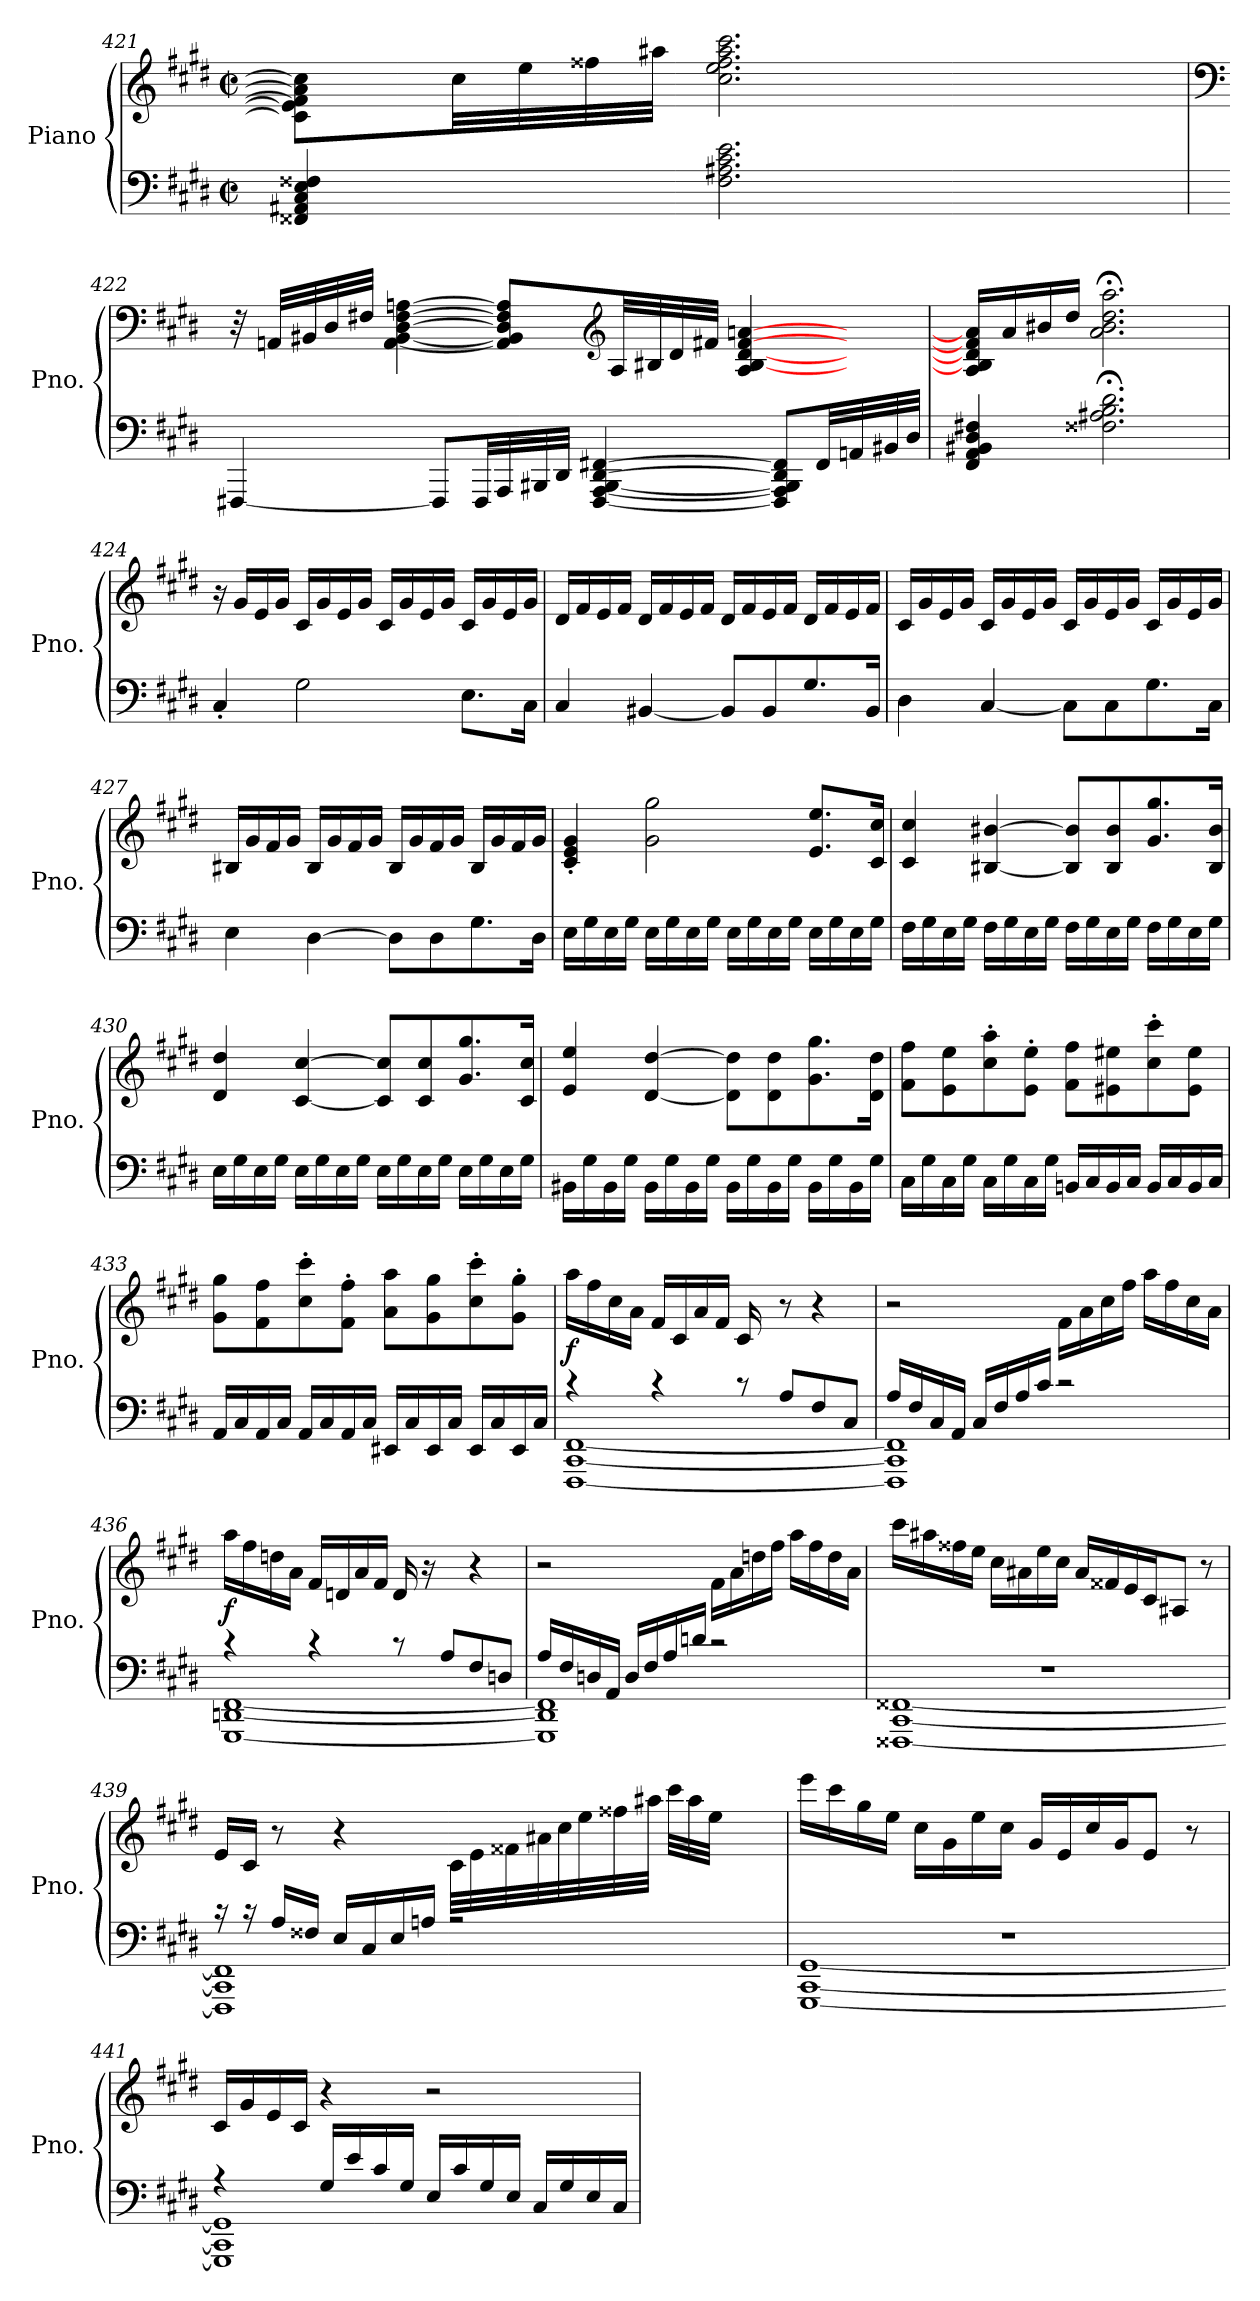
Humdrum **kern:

**kern	**kern	**dynam
*part1	*part1	*part1
*staff2	*staff1	*staff1/2
*I"Piano	*	*
*I'Pno.	*	*
*clefF4	*clefG2	*
*k[f#c#g#d#]	*k[f#c#g#d#]	*
*M2/2	*M2/2	*
*met(c|)	*met(c|)	*
=421	=421	=421
4FF##X/ 4AA#X/ 4C#/ 4E/ 4F##X/	8c#\] 8e\] 8f##\] 8a#\] 8cc#\]L	.
.	32cc#\LL	.
.	32ee\	.
.	32ff##X\	.
.	32aa#X\JJJ	.
2.F##\ 2.A#X\ 2.c#\ 2.e\	2.cc#\ 2.ee\ 2.ff##\ 2.aa#\ 2.ccc#\	.
!!LO:LB:g=z
=422	=422	=422
*	*clefF4	*
[4FFF#X/	32r	.
.	32AAn/LLL	.
.	32BB#X/	.
.	32D#/	.
.	32F#X/JJJ	.
.	[4AA\ [4BB#\ [4D#\ [4F#\ [4An\	.
8FFF#/L]	.	.
32FFF#/LL	.	.
32AAA/	8AA/] 8BB#/] 8D#/] 8F#/] 8A/]L	.
32BBB#X/	.	.
32DD#/JJJ	.	.
[4FFF#/ [4AAA/ [4BBB#/ [4DD#/ [4FF#X/	.	.
*	*clefG2	*
.	32A/LL	.
.	32B#X/	.
.	32d#/	.
.	32f#X/JJJ	.
.	4A/ [4B#/ [4d#/ [4f#/ [4an/	.
8FFF#/] 8AAA/] 8BBB#/] 8DD#/] 8FF#/]L	.	.
32FF#/LL	.	.
32AAn/	16ryy	.
32BB#X/	.	.
32D#/JJJ	32ryy	.
=423	=423	=423
4FF#/ 4AA/ 4BB#X/ 4D#/ 4F#X/	16A/ 16B#/] 16d#/] 16f#/] 16a/]LL	.
.	16a/	.
.	16b#X/	.
.	16dd#/JJ	.
2.F##X\;< 2.A#X\;< 2.B\;< 2.d#\;<	2.a\;< 2.b#\;< 2.dd#\;< 2.aa\;<	.
!!LO:LB:g=z
=424	=424	=424
4C#'/	16r	.
.	16g#/LL	.
.	16e/	.
.	16g#/JJ	.
2G#\	16c#/LL	.
.	16g#/	.
.	16e/	.
.	16g#/JJ	.
.	16c#/LL	.
.	16g#/	.
.	16e/	.
.	16g#/JJ	.
8.E\L	16c#/LL	.
.	16g#/	.
.	16e/	.
16C#\Jk	16g#/JJ	.
=425	=425	=425
4C#/	16d#/LL	.
.	16f#/	.
.	16e/	.
.	16f#/JJ	.
[4BB#X/	16d#/LL	.
.	16f#/	.
.	16e/	.
.	16f#/JJ	.
8BB#/L]	16d#/LL	.
.	16f#/	.
8BB#/	16e/	.
.	16f#/JJ	.
8.G#/	16d#/LL	.
.	16f#/	.
.	16e/	.
16BB#/Jk	16f#/JJ	.
!!LO:LB:g=z
=426	=426	=426
4D#\	16c#/LL	.
.	16g#/	.
.	16e/	.
.	16g#/JJ	.
[4C#/	16c#/LL	.
.	16g#/	.
.	16e/	.
.	16g#/JJ	.
8C#\L]	16c#/LL	.
.	16g#/	.
8C#\	16e/	.
.	16g#/JJ	.
8.G#\	16c#/LL	.
.	16g#/	.
.	16e/	.
16C#\Jk	16g#/JJ	.
=427	=427	=427
4E\	16B#X/LL	.
.	16g#/	.
.	16f#/	.
.	16g#/JJ	.
[4D#\	16B#/LL	.
.	16g#/	.
.	16f#/	.
.	16g#/JJ	.
8D#\L]	16B#/LL	.
.	16g#/	.
8D#\	16f#/	.
.	16g#/JJ	.
8.G#\	16B#/LL	.
.	16g#/	.
.	16f#/	.
16D#\Jk	16g#/JJ	.
!!LO:LB:g=z
=428	=428	=428
16E\LL	4c#/' 4e/' 4g#/'	.
16G#\	.	.
16E\	.	.
16G#\JJ	.	.
16E\LL	2g#\ 2gg#\	.
16G#\	.	.
16E\	.	.
16G#\JJ	.	.
16E\LL	.	.
16G#\	.	.
16E\	.	.
16G#\JJ	.	.
16E\LL	8.e/ 8.ee/L	.
16G#\	.	.
16E\	.	.
16G#\JJ	16c#/ 16cc#/Jk	.
=429	=429	=429
16F#\LL	4c#/ 4cc#/	.
16G#\	.	.
16E\	.	.
16G#\JJ	.	.
16F#\LL	[4B#X/ [4b#X/	.
16G#\	.	.
16E\	.	.
16G#\JJ	.	.
16F#\LL	8B#/] 8b#/]L	.
16G#\	.	.
16E\	8B#/ 8b#/	.
16G#\JJ	.	.
16F#\LL	8.g#/ 8.gg#/	.
16G#\	.	.
16E\	.	.
16G#\JJ	16B#/ 16b#/Jk	.
!!LO:PB:g=z
=430	=430	=430
16E\LL	4d#/ 4dd#/	.
16G#\	.	.
16E\	.	.
16G#\JJ	.	.
16E\LL	[4c#/ [4cc#/	.
16G#\	.	.
16E\	.	.
16G#\JJ	.	.
16E\LL	8c#/] 8cc#/]L	.
16G#\	.	.
16E\	8c#/ 8cc#/	.
16G#\JJ	.	.
16E\LL	8.g#/ 8.gg#/	.
16G#\	.	.
16E\	.	.
16G#\JJ	16c#/ 16cc#/Jk	.
=431	=431	=431
16BB#X\LL	4e/ 4ee/	.
16G#\	.	.
16BB#\	.	.
16G#\JJ	.	.
16BB#\LL	[4d#/ [4dd#/	.
16G#\	.	.
16BB#\	.	.
16G#\JJ	.	.
16BB#\LL	8d#\] 8dd#\]L	.
16G#\	.	.
16BB#\	8d#\ 8dd#\	.
16G#\JJ	.	.
16BB#\LL	8.g#\ 8.gg#\	.
16G#\	.	.
16BB#\	.	.
16G#\JJ	16d#\ 16dd#\Jk	.
!!LO:LB:g=z
=432	=432	=432
16C#\LL	8f#\ 8ff#\L	.
16G#\	.	.
16C#\	8e\ 8ee\	.
16G#\JJ	.	.
16C#\LL	8cc#\' 8aa\'	.
16G#\	.	.
16C#\	8e\' 8ee\'J	.
16G#\JJ	.	.
16BBn/LL	8f#\ 8ff#\L	.
16C#/	.	.
16BB/	8e#X\ 8ee#X\	.
16C#/JJ	.	.
16BB/LL	8cc#\' 8ccc#\'	.
16C#/	.	.
16BB/	8e#\ 8ee#\J	.
16C#/JJ	.	.
=433	=433	=433
16AA/LL	8g#\ 8gg#\L	.
16C#/	.	.
16AA/	8f#\ 8ff#\	.
16C#/JJ	.	.
16AA/LL	8cc#\' 8ccc#\'	.
16C#/	.	.
16AA/	8f#\' 8ff#\'J	.
16C#/JJ	.	.
16EE#X/LL	8a\ 8aa\L	.
16C#/	.	.
16EE#/	8g#\ 8gg#\	.
16C#/JJ	.	.
16EE#/LL	8cc#\' 8ccc#\'	.
16C#/	.	.
16EE#/	8g#\' 8gg#\'J	.
16C#/JJ	.	.
!!LO:LB:g=z
=434	=434	=434
*^	*	*
!	!	!	!LO:DY:b
4r	[1FFF# [1CC# [1FF#	16aa\LL	f
.	.	16ff#\	.
.	.	16cc#\	.
.	.	16a\JJ	.
4r	.	16f#/LL	.
.	.	16c#/	.
.	.	16a/	.
.	.	16f#/JJ	.
8r	.	16c#/	.
.	.	16ryy	.
*	*	*MM404	*
8A/L	.	8r	.
8F#/	.	4r	.
8C#/J	.	.	.
=435	=435	=435	=435
*	*	*MM154	*
16A/LL	1FFF#] 1CC#] 1FF#]	2r	.
16F#/	.	.	.
16C#/	.	.	.
16AA/JJ	.	.	.
16C#/LL	.	.	.
16F#/	.	.	.
16A/	.	.	.
16c#/JJ	.	.	.
2r	.	16f#\LL	.
.	.	16a\	.
.	.	16cc#\	.
.	.	16ff#\JJ	.
.	.	16aa\LL	.
.	.	16ff#\	.
.	.	16cc#\	.
.	.	16a\JJ	.
!!LO:LB:g=z
=436	=436	=436	=436
!	!	!	!LO:DY:b
4r	[1GGG# [1DDn [1FF#	16aa\LL	f
.	.	16ff#\	.
.	.	16ddn\	.
.	.	16a\JJ	.
4r	.	16f#/LL	.
.	.	16dn/	.
.	.	16a/	.
.	.	16f#/JJ	.
8r	.	16d/	.
.	.	16r	.
*	*	*MM404	*
8A/L	.	8ryy	.
8F#/	.	4r	.
8Dn/J	.	.	.
=437	=437	=437	=437
*	*	*MM154	*
16A/LL	1GGG#] 1DD] 1FF#]	2r	.
16F#/	.	.	.
16Dn/	.	.	.
16AA/JJ	.	.	.
16D/LL	.	.	.
16F#/	.	.	.
16A/	.	.	.
16dn/JJ	.	.	.
2r	.	16f#\LL	.
.	.	16a\	.
.	.	16ddn\	.
.	.	16ff#\JJ	.
.	.	16aa\LL	.
.	.	16ff#\	.
.	.	16dd\	.
.	.	16a\JJ	.
!!LO:LB:g=z
=438	=438	=438	=438
1r	[1FFF##X [1CC# [1FF##X	16ccc#\LL	.
.	.	16aa#X\	.
.	.	16ff##X\	.
.	.	16ee\JJ	.
.	.	16cc#\LL	.
.	.	16a#X\	.
.	.	16ee\	.
.	.	16cc#\JJ	.
.	.	16a#/LL	.
.	.	16f##X/	.
.	.	16e/	.
.	.	16c#/J	.
*	*	*MM1000	*
.	.	8A#X/J	.
.	.	8r	.
!!LO:LB:g=z
=439	=439	=439	=439
*	*	*MM154	*
16r	1FFF##] 1CC#] 1FF##]	16e/LL	.
16r	.	16c#/JJ	.
16A/LL	.	8r	.
16F##X/JJ	.	.	.
16E/LL	.	4r	.
16C#/	.	.	.
16E/	.	.	.
16An/JJ	.	.	.
*	*	*MM80	*
2r	.	32c#\LLL	.
.	.	32e\	.
.	.	32f##X\	.
.	.	32a#X\	.
.	.	32cc#\	.
.	.	32ee\	.
.	.	32ff##X\	.
.	.	32aa#X\JJJ	.
.	.	32ccc#\LLL	.
.	.	32aa#\	.
.	.	32ee\JJJ	.
*	*	*MM1000	*
.	.	32ryy	.
.	.	8ryy	.
=440	=440	=440	=440
*	*	*MM154	*
1r	[1GGG# [1CC# [1GG#	16eee\LL	.
.	.	16ccc#\	.
.	.	16gg#\	.
.	.	16ee\JJ	.
.	.	16cc#\LL	.
.	.	16g#\	.
.	.	16ee\	.
.	.	16cc#\JJ	.
.	.	16g#/LL	.
.	.	16e/	.
.	.	16cc#/	.
.	.	16g#/J	.
*	*	*MM1000	*
.	.	8e/J	.
.	.	8r	.
!!LO:PB:g=z
=441	=441	=441	=441
*	*	*MM154	*
4r	1GGG#] 1CC#] 1GG#]	16c#/LL	.
.	.	16g#/	.
.	.	16e/	.
.	.	16c#/JJ	.
16G#/LL	.	4r	.
16e/	.	.	.
16c#/	.	.	.
16G#/JJ	.	.	.
16E/LL	.	2r	.
16c#/	.	.	.
16G#/	.	.	.
16E/JJ	.	.	.
16C#/LL	.	.	.
16G#/	.	.	.
16E/	.	.	.
16C#/JJ	.	.	.
*v	*v	*	*
=	=	=
*-	*-	*-
